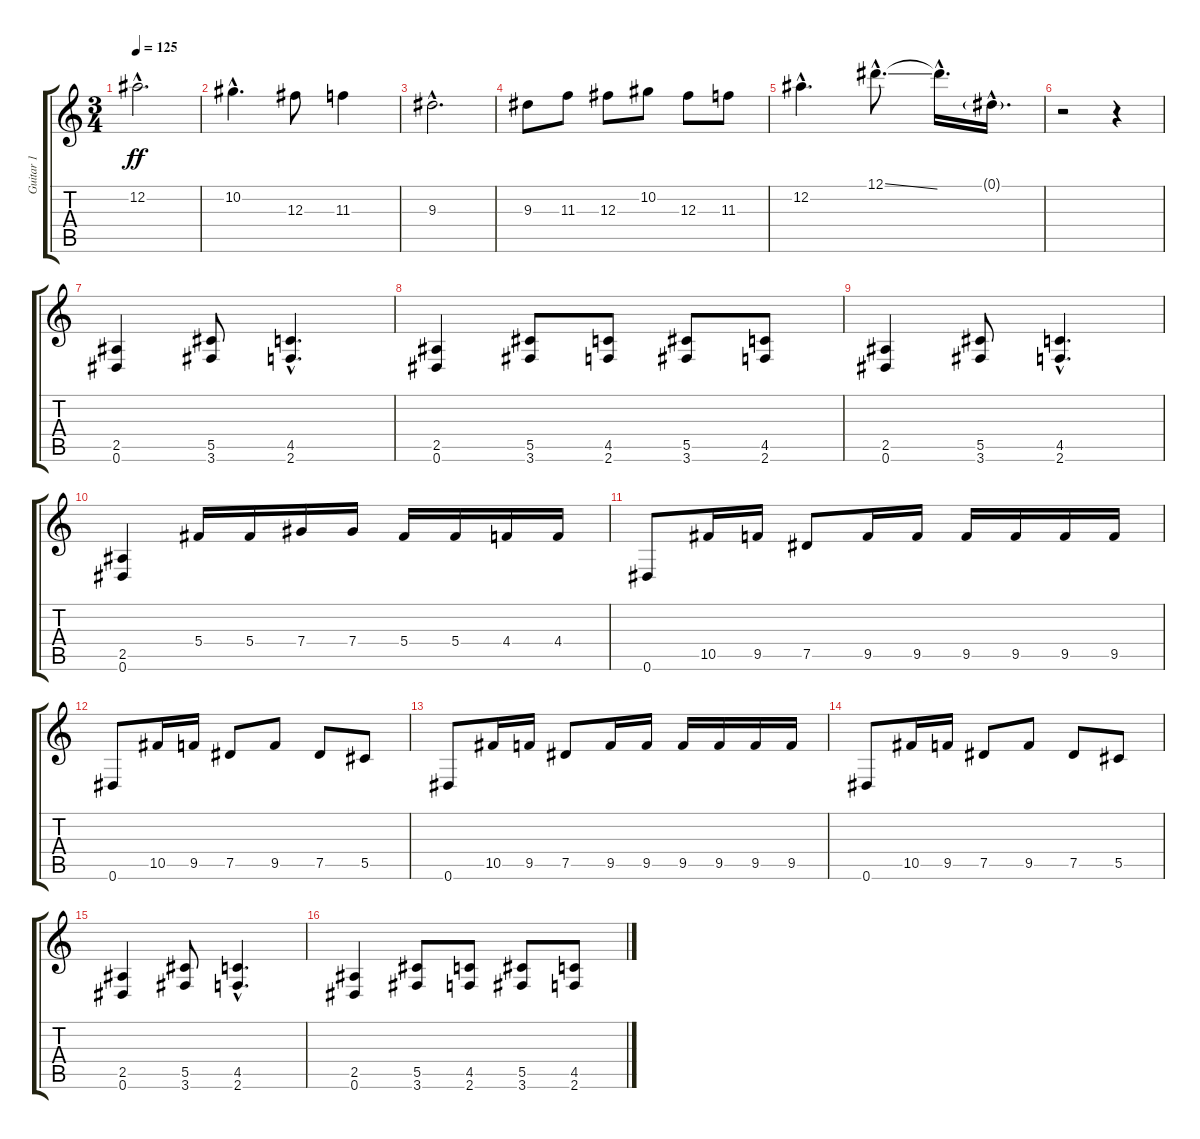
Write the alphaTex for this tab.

\track ("Guitar 1" "Guitar 1") {instrument distortionguitar}
\staff {score tabs}
\tuning (Eb4 Bb3 Gb3 Db3 Ab2 Eb2) {hide}
\ts (3 4)
\tempo 125
\clef g2
\ks c
12.2{hac}.2{d dy ff} |
10.2{hac}.4{d} 12.3.8 11.3.4 |
9.3{hac}.2{d} |
9.3.8 11.3.8 12.3.8 10.2.8 12.3.8 11.3.8 |
12.2{hac}.4{d} 12.1{ss hac}.8{d} 12.1{hac t}.16{d} 0.1{g hac}.16{d volume 0} |
r.2 r.4 |
(2.5 0.6).4{volume 16} (5.5 3.6).8 (4.5{hac} 2.6{hac}).4{d} |
(2.5 0.6).4 (5.5 3.6).8 (4.5 2.6).8 (5.5 3.6).8 (4.5 2.6).8 |
(2.5 0.6).4 (5.5 3.6).8 (4.5{hac} 2.6{hac}).4{d} |
(2.5 0.6).4 5.4.16 5.4.16 7.4.16 7.4.16 5.4.16 5.4.16 4.4.16 4.4.16 |
0.6.8 10.5.16 9.5.16 7.5.8 9.5.16 9.5.16 9.5.16 9.5.16 9.5.16 9.5.16 |
0.6.8 10.5.16 9.5.16 7.5.8 9.5.8 7.5.8 5.5.8 |
0.6.8 10.5.16 9.5.16 7.5.8 9.5.16 9.5.16 9.5.16 9.5.16 9.5.16 9.5.16 |
0.6.8 10.5.16 9.5.16 7.5.8 9.5.8 7.5.8 5.5.8 |
(2.5 0.6).4 (5.5 3.6).8 (4.5{hac} 2.6{hac}).4{d} |
(2.5 0.6).4 (5.5 3.6).8 (4.5 2.6).8 (5.5 3.6).8 (4.5 2.6).8
